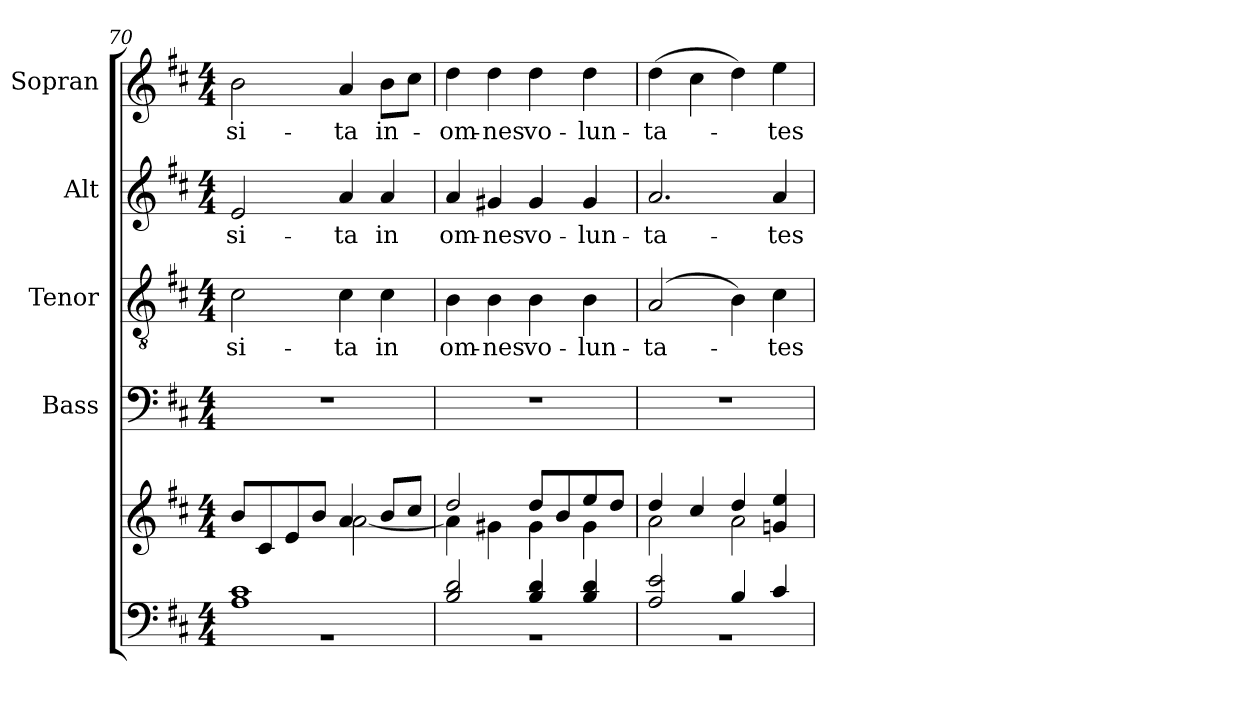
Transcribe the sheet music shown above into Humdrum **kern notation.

**kern	**kern	**kern	**kern	**text	**kern	**text	**kern	**text
*part5	*part5	*part4	*part3	*part3	*part2	*part2	*part1	*part1
*staff6	*staff5	*staff4	*staff3	*staff3	*staff2	*staff2	*staff1	*staff1
*	*	*I"Bass	*I"Tenor	*	*I"Alt	*	*I"Sopran	*
*	*	*I'B	*I'T	*	*I'A	*	*I'S	*
*clefF4	*clefG2	*clefF4	*clefGv2	*	*clefG2	*	*clefG2	*
*k[f#c#]	*k[f#c#]	*k[f#c#]	*k[f#c#]	*	*k[f#c#]	*	*k[f#c#]	*
*D:	*D:	*D:	*D:	*	*D:	*	*D:	*
*M4/4	*M4/4	*M4/4	*M4/4	*	*M4/4	*	*M4/4	*
=70	=70	=70	=70	=70	=70	=70	=70	=70
*^	*^	*	*	*	*	*	*	*
!	!	!	!	!	!	!LO:LY:b	!	!LO:LY:b	!	!LO:LY:b
1A 1c#	1rBB	8b/L	2ryy	1r	2c#\	-si-	2e/	-si-	2b\	-si-
.	.	8c#/	.	.	.	.	.	.	.	.
.	.	8e/	.	.	.	.	.	.	.	.
.	.	8b/J	.	.	.	.	.	.	.	.
!	!	!	!	!	!	!LO:LY:b	!	!LO:LY:b	!	!LO:LY:b
.	.	4a/	[<2a\	.	4c#\	-ta	4a/	-ta	4a/	-ta
!	!	!	!	!	!	!LO:LY:b	!	!LO:LY:b	!	!LO:LY:b
.	.	8b/L	.	.	4c#\	in	4a/	in	8b\L	in-
.	.	8cc#/J	.	.	.	.	.	.	8cc#\J	.
=71	=71	=71	=71	=71	=71	=71	=71	=71	=71	=71
!	!	!	!	!	!	!LO:LY:b	!	!LO:LY:b	!	!LO:LY:b
2B/ 2d/	1rBB	2dd/	4a\]	1r	4B\	om-	4a/	om-	4dd\	-om-
!	!	!	!	!	!	!LO:LY:b	!	!LO:LY:b	!	!LO:LY:b
.	.	.	4g#X\	.	4B\	-nes	4g#X/	-nes	4dd\	-nes
!	!	!	!	!	!	!LO:LY:b	!	!LO:LY:b	!	!LO:LY:b
4B/ 4d/	.	8dd/L	4g#\	.	4B\	vo-	4g#/	vo-	4dd\	vo-
.	.	8b/	.	.	.	.	.	.	.	.
!	!	!	!	!	!	!LO:LY:b	!	!LO:LY:b	!	!LO:LY:b
4B/ 4d/	.	8ee/	4g#\	.	4B\	-lun-	4g#/	-lun-	4dd\	-lun-
.	.	8dd/J	.	.	.	.	.	.	.	.
=72	=72	=72	=72	=72	=72	=72	=72	=72	=72	=72
!	!	!	!	!	!	!LO:LY:b	!	!LO:LY:b	!	!LO:LY:b
2A/ 2e/	1rBB	4dd/	2a\	1r	(2A/	-ta-	2.a/	-ta-	(>4dd\	-ta-
.	.	4cc#/	.	.	.	.	.	.	4cc#\	.
4B/	.	4dd/	2a\	.	4B\)	.	.	.	4dd\)	.
!	!	!	!	!	!	!LO:LY:b	!	!LO:LY:b	!	!LO:LY:b
4c#/	.	4gn/ 4ee/	.	.	4c#\	-tes	4a/	-tes	4ee\	-tes
*v	*v	*	*	*	*	*	*	*	*	*
*	*v	*v	*	*	*	*	*	*	*
=	=	=	=	=	=	=	=	=
*-	*-	*-	*-	*-	*-	*-	*-	*-
